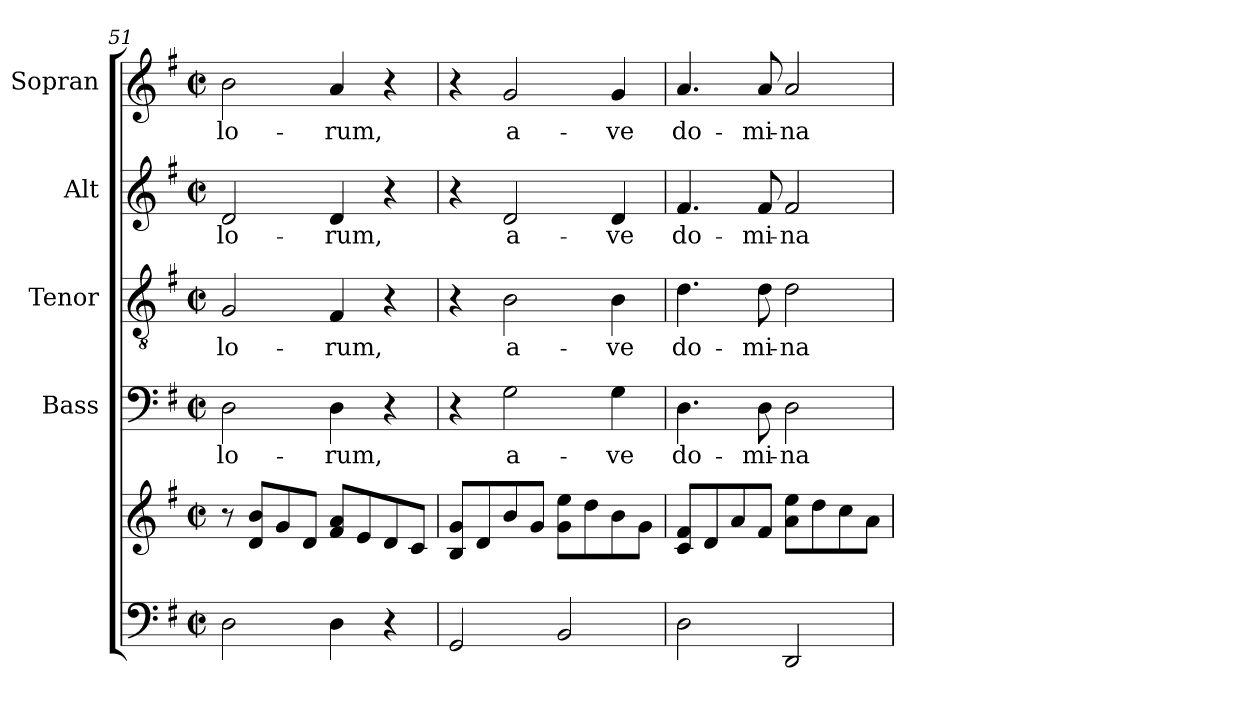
**kern	**kern	**kern	**text	**kern	**text	**kern	**text	**kern	**text
*part5	*part5	*part4	*part4	*part3	*part3	*part2	*part2	*part1	*part1
*staff6	*staff5	*staff4	*staff4	*staff3	*staff3	*staff2	*staff2	*staff1	*staff1
*	*	*I"Bass	*	*I"Tenor	*	*I"Alt	*	*I"Sopran	*
*	*	*I'B.	*	*I'T.	*	*I'A.	*	*I'S.	*
*clefF4	*clefG2	*clefF4	*	*clefGv2	*	*clefG2	*	*clefG2	*
*k[f#]	*k[f#]	*k[f#]	*	*k[f#]	*	*k[f#]	*	*k[f#]	*
*G:	*G:	*G:	*	*G:	*	*G:	*	*G:	*
*M2/2	*M2/2	*M2/2	*	*M2/2	*	*M2/2	*	*M2/2	*
*met(c|)	*met(c|)	*met(c|)	*	*met(c|)	*	*met(c|)	*	*met(c|)	*
=51	=51	=51	=51	=51	=51	=51	=51	=51	=51
!	!	!	!LO:LY:b	!	!LO:LY:b	!	!LO:LY:b	!	!LO:LY:b
2D\	8r	2D\	-lo-	2G/	-lo-	2d/	-lo-	2b\	-lo-
.	8d/ 8b/L	.	.	.	.	.	.	.	.
.	8g/	.	.	.	.	.	.	.	.
.	8d/J	.	.	.	.	.	.	.	.
!	!	!	!LO:LY:b	!	!LO:LY:b	!	!LO:LY:b	!	!LO:LY:b
4D\	8f#/ 8a/L	4D\	-rum,	4F#/	-rum,	4d/	-rum,	4a/	-rum,
.	8e/	.	.	.	.	.	.	.	.
4r	8d/	4r	.	4r	.	4r	.	4r	.
.	8c/J	.	.	.	.	.	.	.	.
!!LO:PB:g=z
=52	=52	=52	=52	=52	=52	=52	=52	=52	=52
2GG/	8B/ 8g/L	4r	.	4r	.	4r	.	4r	.
.	8d/	.	.	.	.	.	.	.	.
!	!	!	!LO:LY:b	!	!LO:LY:b	!	!LO:LY:b	!	!LO:LY:b
.	8b/	2G\	a-	2B\	a-	2d/	a-	2g/	a-
.	8g/J	.	.	.	.	.	.	.	.
2BB/	8g\ 8ee\L	.	.	.	.	.	.	.	.
.	8dd\	.	.	.	.	.	.	.	.
!	!	!	!LO:LY:b	!	!LO:LY:b	!	!LO:LY:b	!	!LO:LY:b
.	8b\	4G\	-ve	4B\	-ve	4d/	-ve	4g/	-ve
.	8g\J	.	.	.	.	.	.	.	.
=53	=53	=53	=53	=53	=53	=53	=53	=53	=53
!	!	!	!LO:LY:b	!	!LO:LY:b	!	!LO:LY:b	!	!LO:LY:b
2D\	8c/ 8f#/L	4.D\	do-	4.d\	do-	4.f#/	do-	4.a/	do-
.	8d/	.	.	.	.	.	.	.	.
.	8a/	.	.	.	.	.	.	.	.
!	!	!	!LO:LY:b	!	!LO:LY:b	!	!LO:LY:b	!	!LO:LY:b
.	8f#/J	8D\	-mi-	8d\	-mi-	8f#/	-mi-	8a/	-mi-
!	!	!	!LO:LY:b	!	!LO:LY:b	!	!LO:LY:b	!	!LO:LY:b
2DD/	8a\ 8ee\L	2D\	-na	2d\	-na	2f#/	-na	2a/	-na
.	8dd\	.	.	.	.	.	.	.	.
.	8cc\	.	.	.	.	.	.	.	.
.	8a\J	.	.	.	.	.	.	.	.
=	=	=	=	=	=	=	=	=	=
*-	*-	*-	*-	*-	*-	*-	*-	*-	*-
